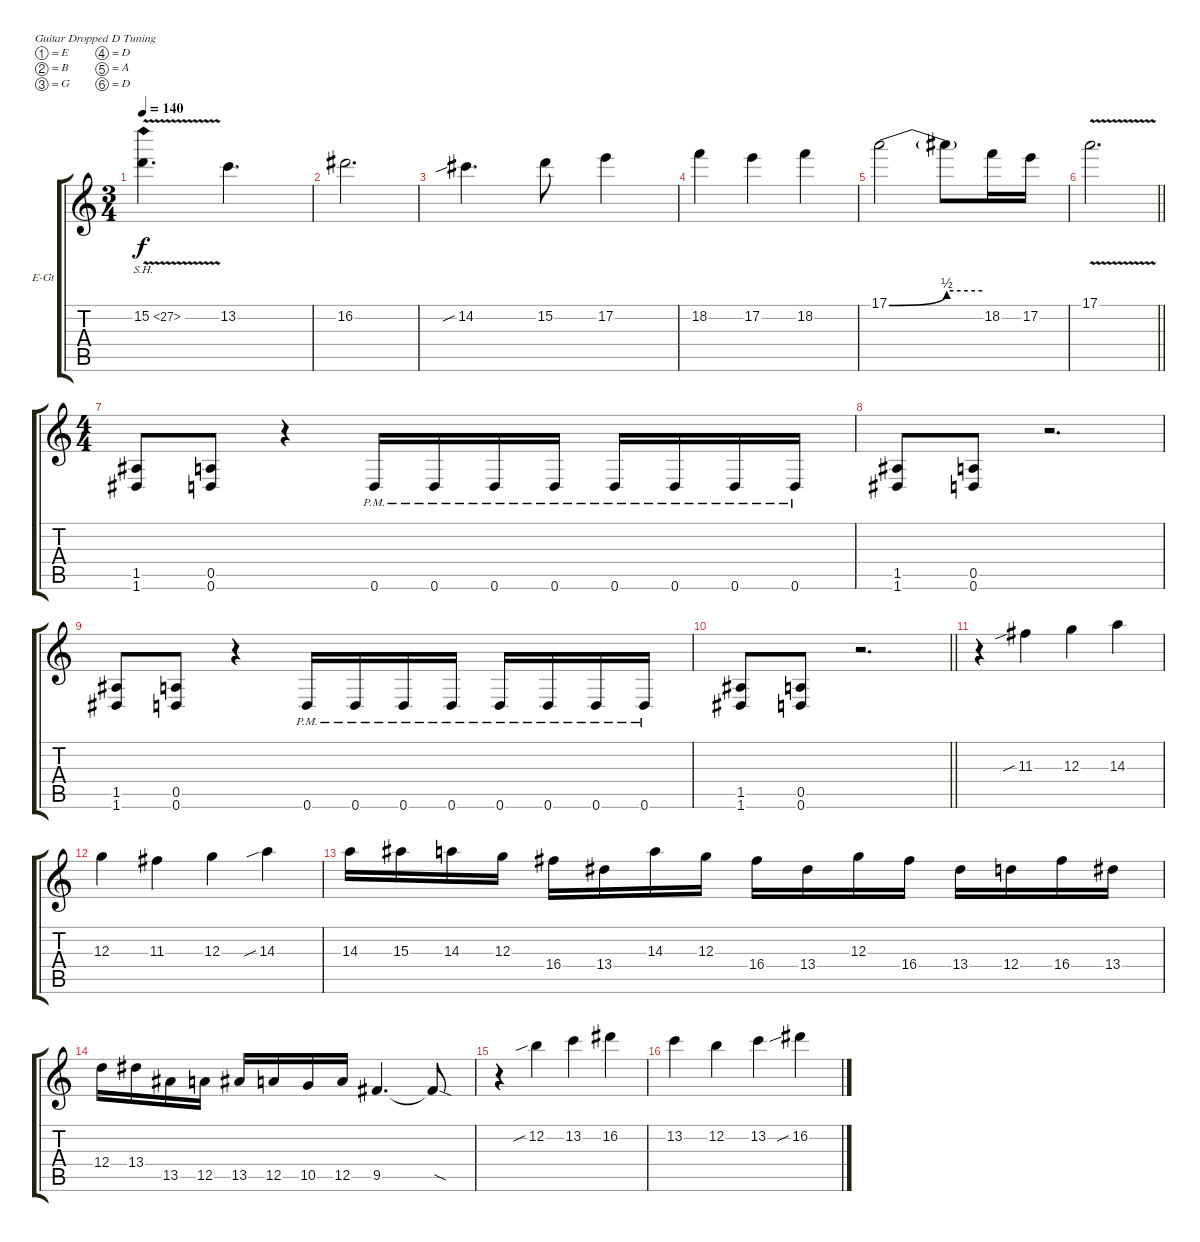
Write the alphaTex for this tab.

\bracketExtendMode groupsimilarinstruments
\firstSystemTrackNameOrientation horizontal
\otherSystemsTrackNameOrientation horizontal
\track ("Lead Guitar" "E-Gt") {instrument distortionguitar}
\staff {score tabs}
\tuning (E4 B3 G3 D3 A2 D2)
\ts (3 4)
\tempo 140
\clef g2
\ks c
15.2{sh 12 v}.4{d dy f} 13.2.4{d} |
16.2.2{d} |
14.2{sib}.4{d} 15.2.8 17.2.4 |
18.2.4 17.2.4 18.2.4 |
17.1{be (bend 0 0 60 2)}.2 17.1{be (hold 0 2 60 2) t}.8 18.2.16 17.2.16 |
\barLineRight lightlight
17.1{v}.2{d} |
\ts (4 4)
\beaming (8 2 2 2 2)
(1.5 1.6).8 (0.5 0.6).8 r.4 0.6{pm}.16 0.6{pm}.16 0.6{pm}.16 0.6{pm}.16 0.6{pm}.16 0.6{pm}.16 0.6{pm}.16 0.6{pm}.16 |
(1.5 1.6).8 (0.5 0.6).8 r.2{d} |
(1.5 1.6).8 (0.5 0.6).8 r.4 0.6{pm}.16 0.6{pm}.16 0.6{pm}.16 0.6{pm}.16 0.6{pm}.16 0.6{pm}.16 0.6{pm}.16 0.6{pm}.16 |
\barLineRight lightlight
(1.5 1.6).8 (0.5 0.6).8 r.2{d} |
r.4 11.3{sib}.4 12.3.4 14.3.4 |
12.3.4 11.3.4 12.3.4 14.3{sib}.4 |
14.3.16 15.3.16 14.3.16 12.3.16 16.4.16 13.4.16 14.3.16 12.3.16 16.4.16 13.4.16 12.3.16 16.4.16 13.4.16 12.4.16 16.4.16 13.4.16 |
12.4.16 13.4.16 13.5.16 12.5.16 13.5.16 12.5.16 10.5.16 12.5.16 9.5.4{d} 9.5{sod t}.8 |
r.4 12.2{sib}.4 13.2.4 16.2.4 |
13.2.4 12.2.4 13.2.4 16.2{sib}.4
